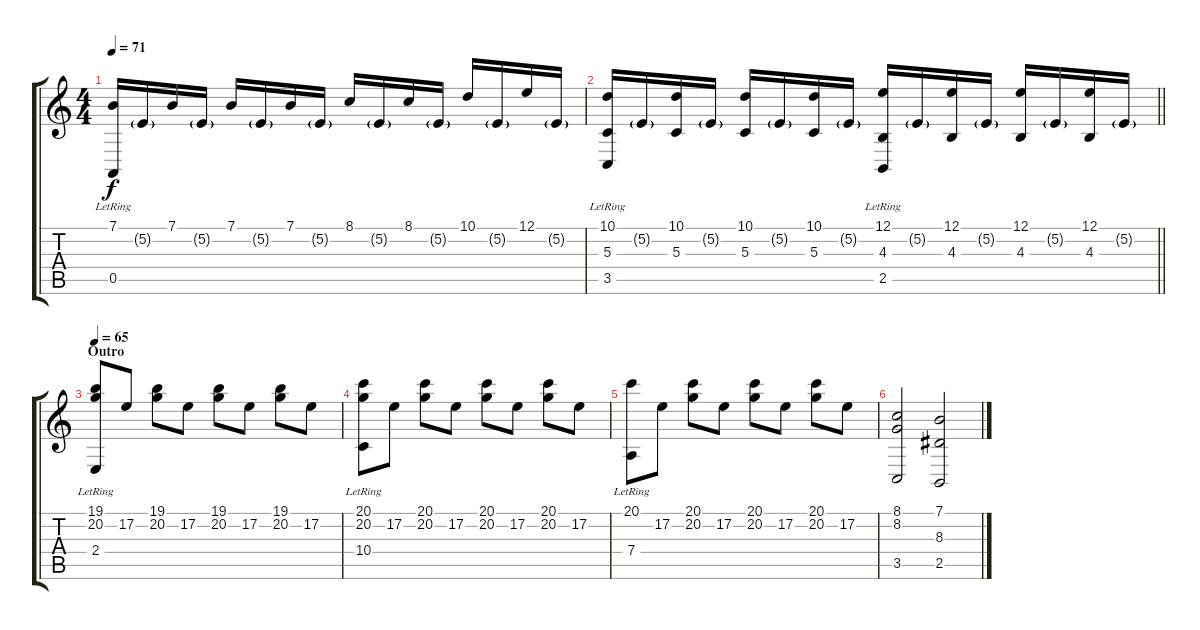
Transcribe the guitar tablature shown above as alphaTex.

\track "" {instrument acousticgrandpiano}
\staff {score tabs}
\tuning (E4 B3 G3 D3 A2 E2) {hide}
\ts (4 4)
\tempo 71
\clef g2
\ks c
(7.1 0.5{lr}).16{dy f} 5.2{g}.16 7.1.16 5.2{g}.16 7.1.16 5.2{g}.16 7.1.16 5.2{g}.16 8.1.16 5.2{g}.16 8.1.16 5.2{g}.16 10.1.16 5.2{g}.16 12.1.16 5.2{g}.16 |
\barLineRight lightlight
(10.1 5.3 3.5{lr}).16 5.2{g}.16 (10.1 5.3).16 5.2{g}.16 (10.1 5.3).16 5.2{g}.16 (10.1 5.3).16 5.2{g}.16 (12.1 4.3 2.5{lr}).16 5.2{g}.16 (12.1 4.3).16 5.2{g}.16 (12.1 4.3).16 5.2{g}.16 (12.1 4.3).16 5.2{g}.16 |
\section ("" "Outro")
\tempo 65
(19.1 20.2 2.4{lr}).8{volume 8} 17.2.8 (19.1 20.2).8 17.2.8 (19.1 20.2).8 17.2.8 (19.1 20.2).8 17.2.8 |
(20.1 20.2 10.4{lr}).8 17.2.8 (20.1 20.2).8 17.2.8 (20.1 20.2).8 17.2.8 (20.1 20.2).8 17.2.8 |
(20.1 7.4{lr}).8 17.2.8 (20.1 20.2).8 17.2.8 (20.1 20.2).8 17.2.8 (20.1 20.2).8 17.2.8 |
(8.1 8.2 3.5).2 (7.1 8.3 2.5).2
